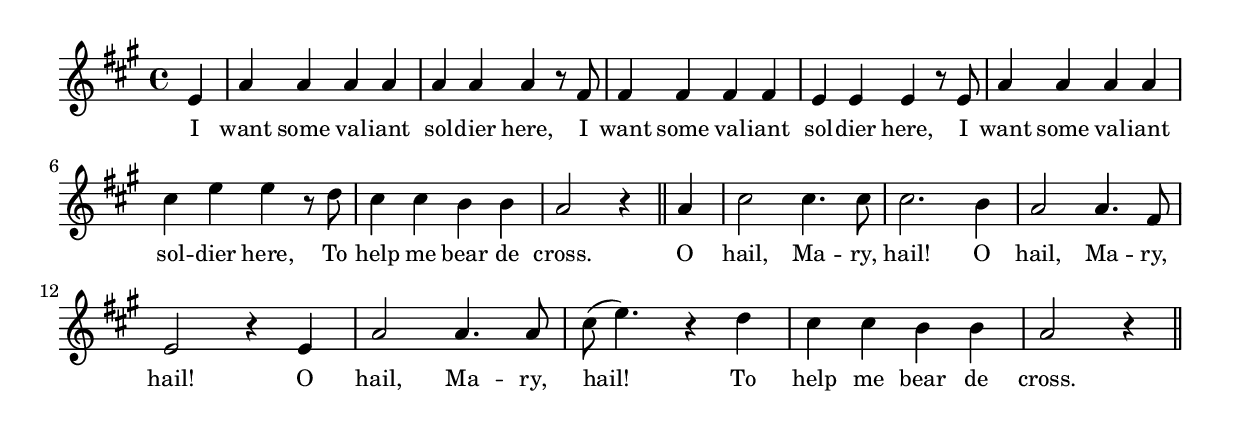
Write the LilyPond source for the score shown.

% 059.ly - Score sheet for "Hail, Mary."
% Copyright (C) 2007  Marcus Brinkmann <marcus@gnu.org>
%
% This score sheet is free software; you can redistribute it and/or
% modify it under the terms of the Creative Commons Legal Code
% Attribution-ShareALike as published by Creative Commons; either
% version 2.0 of the License, or (at your option) any later version.
%
% This score sheet is distributed in the hope that it will be useful,
% but WITHOUT ANY WARRANTY; without even the implied warranty of
% MERCHANTABILITY or FITNESS FOR A PARTICULAR PURPOSE.  See the
% Creative Commons Legal Code Attribution-ShareALike for more details.
%
% You should have received a copy of the Creative Commons Legal Code
% Attribution-ShareALike along with this score sheet; if not, write to
% Creative Commons, 543 Howard Street, 5th Floor,
% San Francisco, CA 94105-3013  United States

\version "2.10.0"

%\header
%{
%  title = "Hail, Mary"
%  composer = "trad."
%}

melody =
<<
     \context Voice
    {
	\set Staff.midiInstrument = "acoustic grand"
	\override Staff.VerticalAxisGroup #'minimum-Y-extent = #'(0 . 0)
	
	\autoBeamOff

	\time 4/4
	\clef violin
	\key a \major
	{
	    \partial 4 e'4 | a'4 a' a' a' | a'4 a' a' r8 fis' |
	    fis'4 fis' fis' fis' | e'4 e' e' r8 e' | a'4 a' a' a' |
	    cis''4 e'' e'' r8 d'' | cis''4 cis'' b' b' | a'2 r4 \bar "||"
	    a'4 | cis''2 cis''4. cis''8 | cis''2. b'4 | a'2 a'4. fis'8 |
	    e'2 r4 e' | a'2 a'4. a'8 | cis''8( e''4.) r4 d'' |
	    cis''4 cis'' b' b' | a'2 r4 \bar "||"
	}
    }
    \lyricsto "" \new Lyrics
    {
        \override LyricText #'font-size = #0
        \override StanzaNumber #'font-size = #-1

	I want some val -- iant sol -- dier here,
	I want some val -- iant sol -- dier here,
	I want some val -- iant sol -- dier here,
	To help me bear de cross.
	O hail, Ma -- ry, hail!
	O hail, Ma -- ry, hail!
	O hail, Ma -- ry, hail!
	To help me bear de cross.
    }
>>


\score
{
  \new Staff { \melody }

  \layout { indent = 0.0 }
}

\score
{
  \new Staff { \unfoldRepeats \melody }

  
  \midi {
    \context {
      \Score
      tempoWholesPerMinute = #(ly:make-moment 120 4)
      }
    }


}
